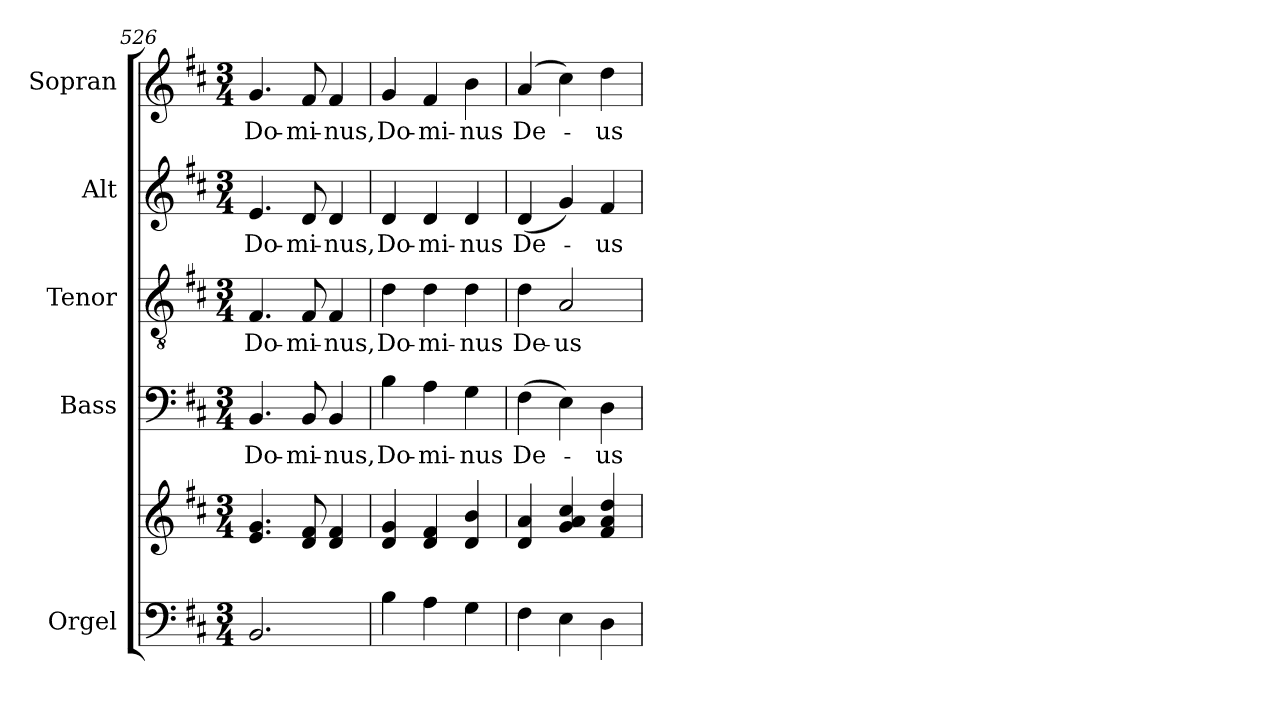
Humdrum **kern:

**kern	**kern	**kern	**text	**kern	**text	**kern	**text	**kern	**text
*part5	*part5	*part4	*part4	*part3	*part3	*part2	*part2	*part1	*part1
*staff6	*staff5	*staff4	*staff4	*staff3	*staff3	*staff2	*staff2	*staff1	*staff1
*I"Orgel	*	*I"Bass	*	*I"Tenor	*	*I"Alt	*	*I"Sopran	*
*I'Org.	*	*I'B.	*	*I'T.	*	*I'A.	*	*I'S.	*
*clefF4	*clefG2	*clefF4	*	*clefGv2	*	*clefG2	*	*clefG2	*
*k[f#c#]	*k[f#c#]	*k[f#c#]	*	*k[f#c#]	*	*k[f#c#]	*	*k[f#c#]	*
*D:	*D:	*D:	*	*D:	*	*D:	*	*D:	*
*M3/4	*M3/4	*M3/4	*	*M3/4	*	*M3/4	*	*M3/4	*
=526	=526	=526	=526	=526	=526	=526	=526	=526	=526
!	!	!	!LO:LY:b	!	!LO:LY:b	!	!LO:LY:b	!	!LO:LY:b
2.BB/	4.e/ 4.g/	4.BB/	Do-	4.F#/	Do-	4.e/	Do-	4.g/	Do-
!	!	!	!LO:LY:b	!	!LO:LY:b	!	!LO:LY:b	!	!LO:LY:b
.	8d/ 8f#/	8BB/	-mi-	8F#/	-mi-	8d/	-mi-	8f#/	-mi-
!	!	!	!LO:LY:b	!	!LO:LY:b	!	!LO:LY:b	!	!LO:LY:b
.	4d/ 4f#/	4BB/	-nus,	4F#/	-nus,	4d/	-nus,	4f#/	-nus,
=527	=527	=527	=527	=527	=527	=527	=527	=527	=527
!	!	!	!LO:LY:b	!	!LO:LY:b	!	!LO:LY:b	!	!LO:LY:b
4B\	4d/ 4g/	4B\	Do-	4d\	Do-	4d/	Do-	4g/	Do-
!	!	!	!LO:LY:b	!	!LO:LY:b	!	!LO:LY:b	!	!LO:LY:b
4A\	4d/ 4f#/	4A\	-mi-	4d\	-mi-	4d/	-mi-	4f#/	-mi-
!	!	!	!LO:LY:b	!	!LO:LY:b	!	!LO:LY:b	!	!LO:LY:b
4G\	4d/ 4b/	4G\	-nus	4d\	-nus	4d/	-nus	4b\	-nus
=528	=528	=528	=528	=528	=528	=528	=528	=528	=528
!	!	!	!LO:LY:b	!	!LO:LY:b	!	!LO:LY:b	!	!LO:LY:b
4F#\	4d/ 4a/	(>4F#\	De-	4d\	De-	(<4d/	De-	(4a/	De-
!	!	!	!	!	!LO:LY:b	!	!	!	!
4E\	4g/ 4a/ 4cc#/	4E\)	.	2A/	-us	4g/)	.	4cc#\)	.
!	!	!	!LO:LY:b	!	!	!	!LO:LY:b	!	!LO:LY:b
4D\	4f#/ 4a/ 4dd/	4D\	-us	.	.	4f#/	-us	4dd\	-us
=	=	=	=	=	=	=	=	=	=
*-	*-	*-	*-	*-	*-	*-	*-	*-	*-
